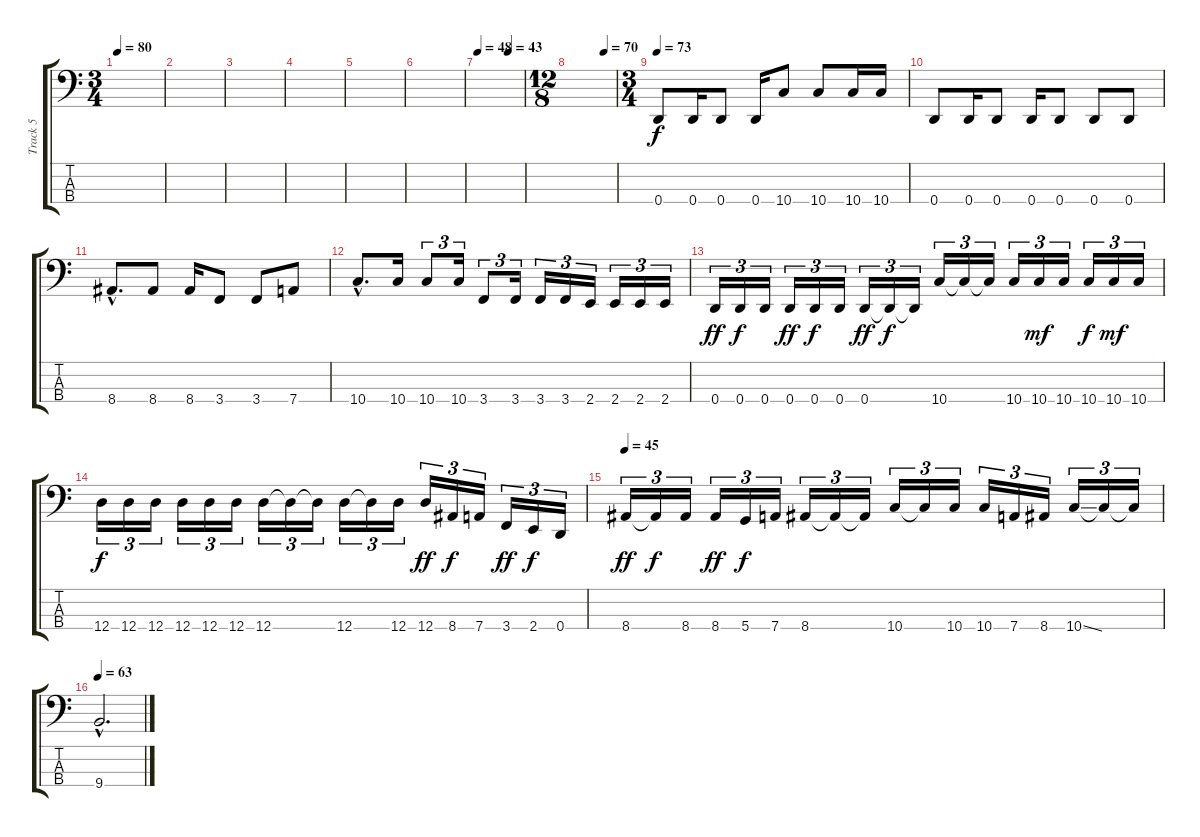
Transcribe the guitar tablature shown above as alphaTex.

\track ("Track 5" "Track 5") {instrument electricbassfinger}
\staff {score tabs}
\tuning (G2 D2 A1 D1) {hide}
\ts (3 4)
\tempo 80
\tempo 60
\tempo 80
\clef f4
\ks c
|
|
|
|
|
|
\tempo 48
\tempo (43 0.6666666666666666)
|
\ts (12 8)
\tempo (70 0.75)
|
\ts (3 4)
\tempo 73
0.4.8{volume 15 balance 5} 0.4.16 0.4.8 0.4.16 10.4.8 10.4.8 10.4.16 10.4.16 |
0.4.8 0.4.16 0.4.8 0.4.16 0.4.8 0.4.8 0.4.8 |
8.4{hac}.8{d} 8.4.8 8.4.16 3.4.8 3.4.8 7.4.8 |
10.4{hac}.8{d} 10.4.16 10.4.8{tu (3 2)} 10.4.16{tu (3 2)} 3.4.8{tu (3 2)} 3.4.16{tu (3 2)} 3.4.16{tu (3 2)} 3.4.16{tu (3 2)} 2.4.16{tu (3 2)} 2.4.16{tu (3 2)} 2.4.16{tu (3 2)} 2.4.16{tu (3 2)} |
0.4.16{tu (3 2) dy ff balance 8} 0.4.16{tu (3 2) dy f} 0.4.16{tu (3 2)} 0.4.16{tu (3 2) dy ff} 0.4.16{tu (3 2) dy f} 0.4.16{tu (3 2)} 0.4.16{tu (3 2) dy ff} 0.4{t}.16{tu (3 2) dy f} 0.4{t}.16{tu (3 2)} 10.4.16{tu (3 2)} 10.4{t}.16{tu (3 2)} 10.4{t}.16{tu (3 2)} 10.4.16{tu (3 2)} 10.4.16{tu (3 2) dy mf} 10.4.16{tu (3 2)} 10.4.16{tu (3 2) dy f} 10.4.16{tu (3 2) dy mf} 10.4.16{tu (3 2)} |
12.4.16{tu (3 2) dy f} 12.4.16{tu (3 2)} 12.4.16{tu (3 2)} 12.4.16{tu (3 2)} 12.4.16{tu (3 2)} 12.4.16{tu (3 2)} 12.4.16{tu (3 2)} 12.4{t}.16{tu (3 2)} 12.4{t}.16{tu (3 2)} 12.4.16{tu (3 2)} 12.4{t}.16{tu (3 2)} 12.4.16{tu (3 2)} 12.4.16{tu (3 2) dy ff} 8.4.16{tu (3 2) dy f} 7.4.16{tu (3 2)} 3.4.16{tu (3 2) dy ff} 2.4.16{tu (3 2) dy f} 0.4.16{tu (3 2)} |
\tempo 45
8.4.16{tu (3 2) dy ff} 8.4{t}.16{tu (3 2) dy f} 8.4.16{tu (3 2)} 8.4.16{tu (3 2) dy ff} 5.4.16{tu (3 2) dy f} 7.4.16{tu (3 2)} 8.4.16{tu (3 2)} 8.4{t}.16{tu (3 2)} 8.4{t}.16{tu (3 2)} 10.4.16{tu (3 2)} 10.4{t}.16{tu (3 2)} 10.4.16{tu (3 2)} 10.4.16{tu (3 2)} 7.4.16{tu (3 2)} 8.4.16{tu (3 2)} 10.4{ss}.16{tu (3 2)} 10.4{t}.16{tu (3 2)} 10.4{t}.16{tu (3 2)} |
\tempo 63
9.4{hac}.2{d}
